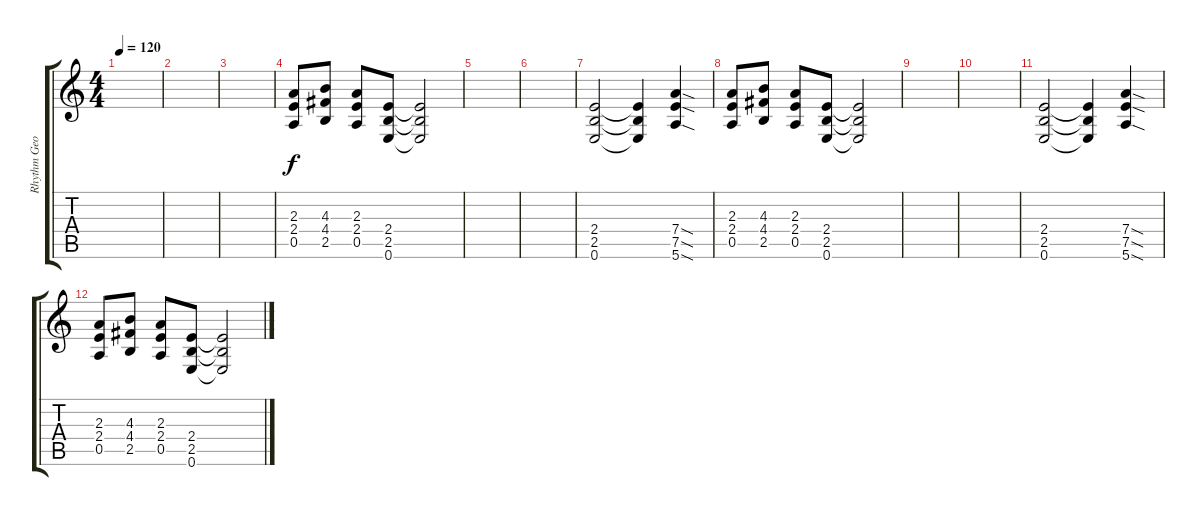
\track ("Rhythm George" "Rhythm Geo") {instrument distortionguitar}
\staff {score tabs}
\tuning (E4 B3 G3 D3 A2 E2) {hide}
\ts (4 4)
\tempo 120
\clef g2
\ks c
|
|
|
(2.3 2.4 0.5).8{volume 12} (4.3 4.4 2.5).8 (2.3 2.4 0.5).8 (2.4 2.5 0.6).8{volume 11} (2.4{t} 2.5{t} 0.6{t}).2 |
|
|
(2.4 2.5 0.6).2{volume 12} (2.4{t} 2.5{t} 0.6{t}).4 (7.4{sod} 7.5{sod} 5.6{sod}).4 |
(2.3 2.4 0.5).8 (4.3 4.4 2.5).8 (2.3 2.4 0.5).8 (2.4 2.5 0.6).8{volume 11} (2.4{t} 2.5{t} 0.6{t}).2 |
|
|
(2.4 2.5 0.6).2{volume 12} (2.4{t} 2.5{t} 0.6{t}).4 (7.4{sod} 7.5{sod} 5.6{sod}).4 |
(2.3 2.4 0.5).8 (4.3 4.4 2.5).8 (2.3 2.4 0.5).8 (2.4 2.5 0.6).8{volume 11} (2.4{t} 2.5{t} 0.6{t}).2
